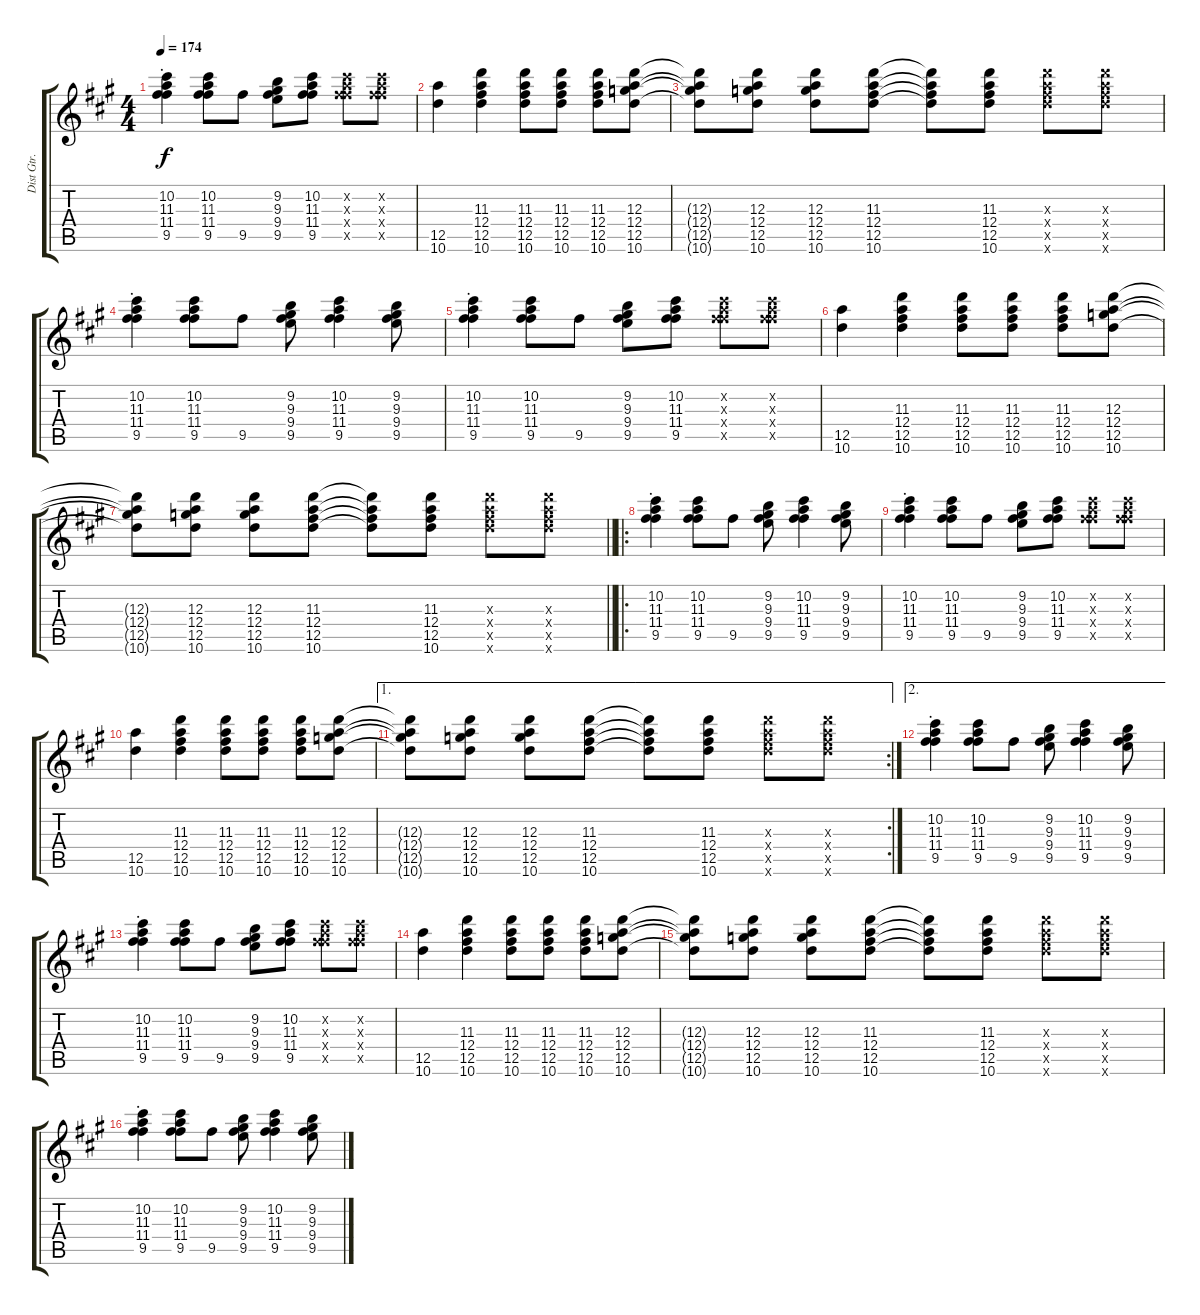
\track ("Dist Gtr." "Dist Gtr.") {instrument distortionguitar}
\staff {score tabs}
\tuning (E4 B3 G3 D4 A3 E3) {hide}
\ts (4 4)
\tempo 174
\clef g2
\ks a
(10.2{st} 11.3{st} 11.4{st} 9.5{st}).4{dy f} (10.2 11.3 11.4 9.5).8 9.5.8 (9.2 9.3 9.4 9.5).8 (10.2 11.3 11.4 9.5).8 (10.2{x} 11.3{x} 11.4{x} 9.5{x}).8 (10.2{x} 11.3{x} 11.4{x} 9.5{x}).8 |
(12.5 10.6).4 (11.3 12.4 12.5 10.6).4 (11.3 12.4 12.5 10.6).8 (11.3 12.4 12.5 10.6).8 (11.3 12.4 12.5 10.6).8 (12.3 12.4 12.5 10.6).8 |
(12.3{t} 12.4{t} 12.5{t} 10.6{t}).8 (12.3 12.4 12.5 10.6).8 (12.3 12.4 12.5 10.6).8 (11.3 12.4 12.5 10.6).8 (11.3{t} 12.4{t} 12.5{t} 10.6{t}).8 (11.3 12.4 12.5 10.6).8 (11.3{x} 12.4{x} 12.5{x} 10.6{x}).8 (11.3{x} 12.4{x} 12.5{x} 10.6{x}).8 |
(10.2{st} 11.3{st} 11.4{st} 9.5{st}).4 (10.2 11.3 11.4 9.5).8 9.5.8 (9.2 9.3 9.4 9.5).8 (10.2 11.3 11.4 9.5).4 (9.2 9.3 9.4 9.5).8 |
(10.2{st} 11.3{st} 11.4{st} 9.5{st}).4 (10.2 11.3 11.4 9.5).8 9.5.8 (9.2 9.3 9.4 9.5).8 (10.2 11.3 11.4 9.5).8 (10.2{x} 11.3{x} 11.4{x} 9.5{x}).8 (10.2{x} 11.3{x} 11.4{x} 9.5{x}).8 |
(12.5 10.6).4 (11.3 12.4 12.5 10.6).4 (11.3 12.4 12.5 10.6).8 (11.3 12.4 12.5 10.6).8 (11.3 12.4 12.5 10.6).8 (12.3 12.4 12.5 10.6).8 |
\barLineRight lightlight
(12.3{t} 12.4{t} 12.5{t} 10.6{t}).8 (12.3 12.4 12.5 10.6).8 (12.3 12.4 12.5 10.6).8 (11.3 12.4 12.5 10.6).8 (11.3{t} 12.4{t} 12.5{t} 10.6{t}).8 (11.3 12.4 12.5 10.6).8 (11.3{x} 12.4{x} 12.5{x} 10.6{x}).8 (11.3{x} 12.4{x} 12.5{x} 10.6{x}).8 |
\ro
(10.2{st} 11.3{st} 11.4{st} 9.5{st}).4 (10.2 11.3 11.4 9.5).8 9.5.8 (9.2 9.3 9.4 9.5).8 (10.2 11.3 11.4 9.5).4 (9.2 9.3 9.4 9.5).8 |
(10.2{st} 11.3{st} 11.4{st} 9.5{st}).4 (10.2 11.3 11.4 9.5).8 9.5.8 (9.2 9.3 9.4 9.5).8 (10.2 11.3 11.4 9.5).8 (10.2{x} 11.3{x} 11.4{x} 9.5{x}).8 (10.2{x} 11.3{x} 11.4{x} 9.5{x}).8 |
(12.5 10.6).4 (11.3 12.4 12.5 10.6).4 (11.3 12.4 12.5 10.6).8 (11.3 12.4 12.5 10.6).8 (11.3 12.4 12.5 10.6).8 (12.3 12.4 12.5 10.6).8 |
\ae 1
\rc 2
(12.3{t} 12.4{t} 12.5{t} 10.6{t}).8 (12.3 12.4 12.5 10.6).8 (12.3 12.4 12.5 10.6).8 (11.3 12.4 12.5 10.6).8 (11.3{t} 12.4{t} 12.5{t} 10.6{t}).8 (11.3 12.4 12.5 10.6).8 (11.3{x} 12.4{x} 12.5{x} 10.6{x}).8 (11.3{x} 12.4{x} 12.5{x} 10.6{x}).8 |
\ae 2
(10.2{st} 11.3{st} 11.4{st} 9.5{st}).4 (10.2 11.3 11.4 9.5).8 9.5.8 (9.2 9.3 9.4 9.5).8 (10.2 11.3 11.4 9.5).4 (9.2 9.3 9.4 9.5).8 |
(10.2{st} 11.3{st} 11.4{st} 9.5{st}).4 (10.2 11.3 11.4 9.5).8 9.5.8 (9.2 9.3 9.4 9.5).8 (10.2 11.3 11.4 9.5).8 (10.2{x} 11.3{x} 11.4{x} 9.5{x}).8 (10.2{x} 11.3{x} 11.4{x} 9.5{x}).8 |
(12.5 10.6).4 (11.3 12.4 12.5 10.6).4 (11.3 12.4 12.5 10.6).8 (11.3 12.4 12.5 10.6).8 (11.3 12.4 12.5 10.6).8 (12.3 12.4 12.5 10.6).8 |
(12.3{t} 12.4{t} 12.5{t} 10.6{t}).8 (12.3 12.4 12.5 10.6).8 (12.3 12.4 12.5 10.6).8 (11.3 12.4 12.5 10.6).8 (11.3{t} 12.4{t} 12.5{t} 10.6{t}).8 (11.3 12.4 12.5 10.6).8 (11.3{x} 12.4{x} 12.5{x} 10.6{x}).8 (11.3{x} 12.4{x} 12.5{x} 10.6{x}).8 |
(10.2{st} 11.3{st} 11.4{st} 9.5{st}).4 (10.2 11.3 11.4 9.5).8 9.5.8 (9.2 9.3 9.4 9.5).8 (10.2 11.3 11.4 9.5).4 (9.2 9.3 9.4 9.5).8
